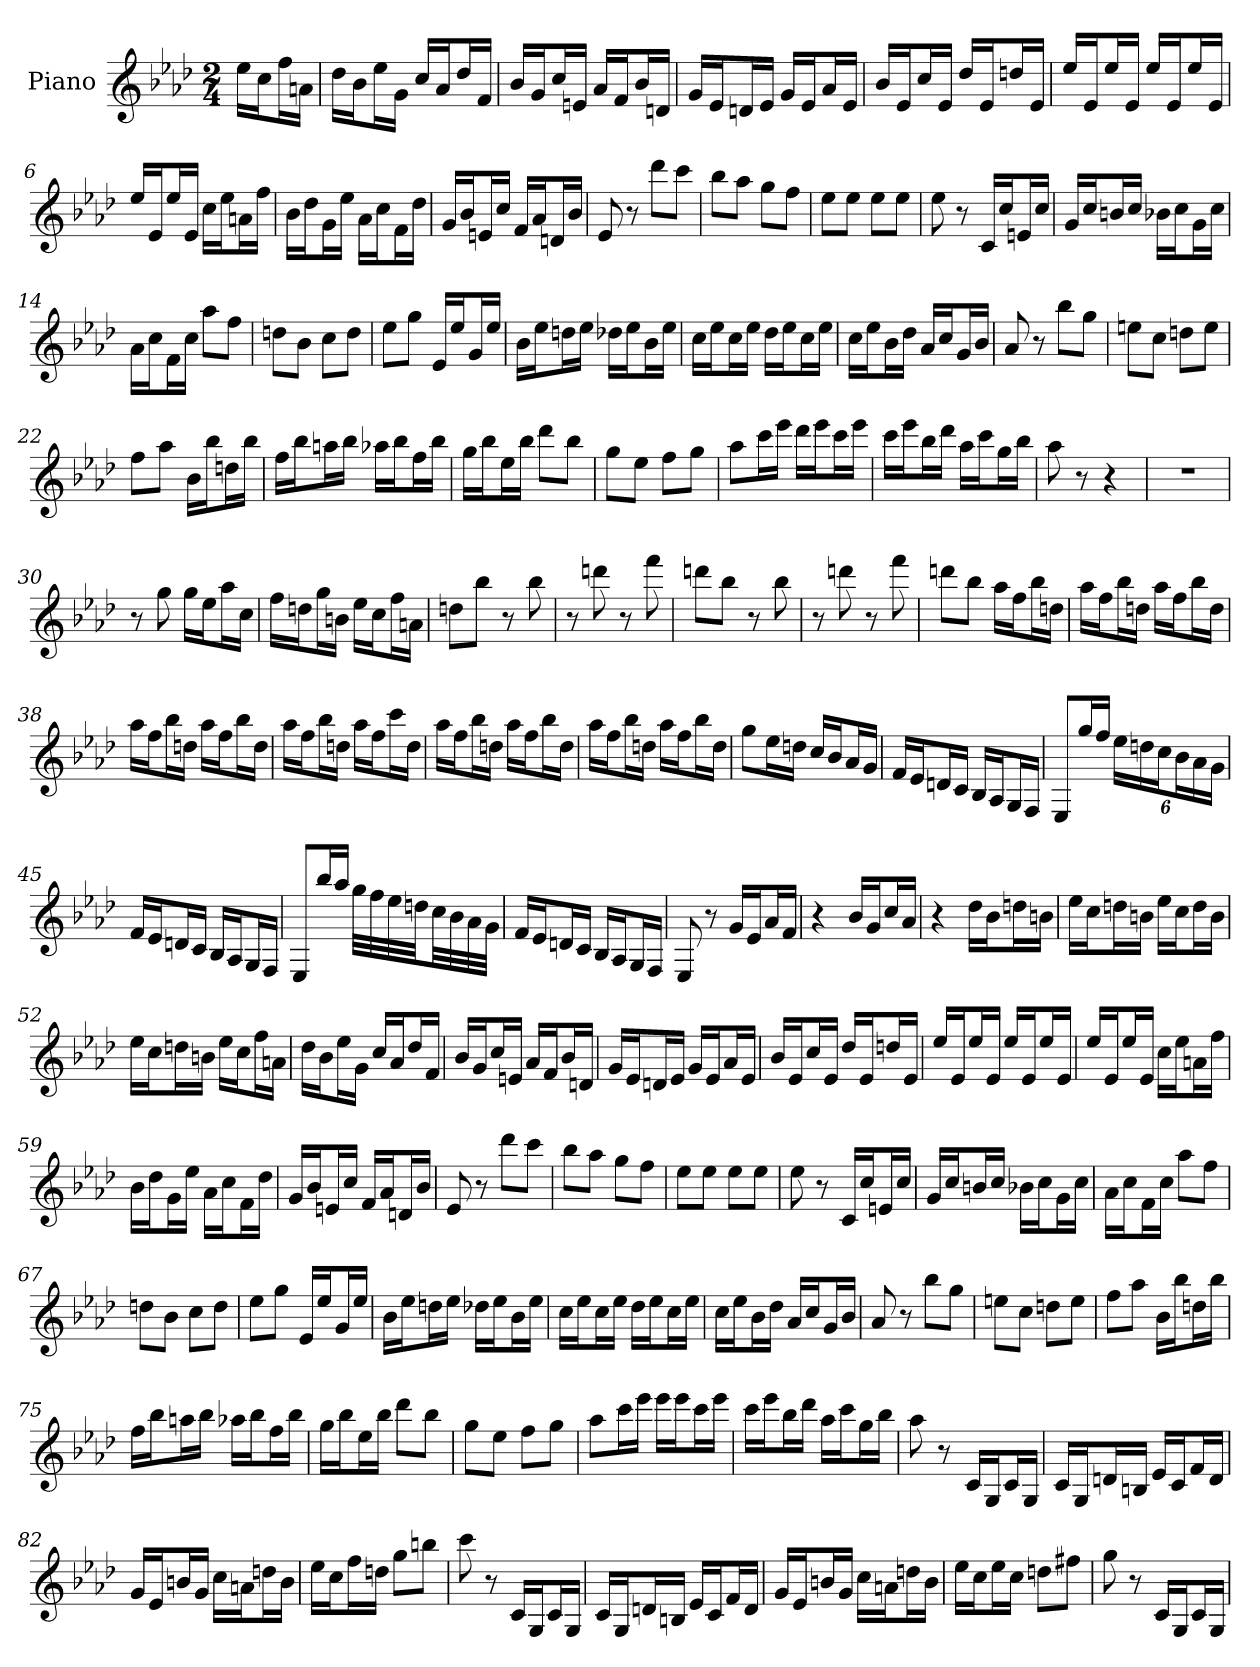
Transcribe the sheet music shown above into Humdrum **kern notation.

**kern
*part1
*staff1
*I"Piano
*I'Pno
*clefG2
*k[b-e-a-d-]
*A-:
*M2/4
*MM120
=
16ee-\LL
16cc\J
16ff\L
16an\JJ
=1
16dd-\LL
16b-\J
16ee-\L
16g\JJ
16cc/LL
16a-/J
16dd-/L
16f/JJ
=2
16b-/LL
16g/J
16cc/L
16en/JJ
16a-/LL
16f/J
16b-/L
16dn/JJ
=3
16g/LL
16e-/J
16dn/L
16e-/JJ
16g/LL
16e-/J
16a-/L
16e-/JJ
=4
16b-/LL
16e-/J
16cc/L
16e-/JJ
16dd-/LL
16e-/J
16ddn/L
16e-/JJ
=5
16ee-/LL
16e-/J
16ee-/L
16e-/JJ
16ee-/LL
16e-/J
16ee-/L
16e-/JJ
=6
16ee-/LL
16e-/J
16ee-/L
16e-/JJ
16cc\LL
16ee-\J
16an\L
16ff\JJ
=7
16b-\LL
16dd-\J
16g\L
16ee-\JJ
16a-\LL
16cc\J
16f\L
16dd-\JJ
=8
16g/LL
16b-/J
16en/L
16cc/JJ
16f/LL
16a-/J
16dn/L
16b-/JJ
=9
8e-
8r
8ddd-\L
8ccc\J
=10
8bb-\L
8aa-\J
8gg\L
8ff\J
=11
8ee-\L
8ee-\J
8ee-\L
8ee-\J
=12
8ee-
8r
16c/LL
16cc/J
16en/L
16cc/JJ
=13
16g/LL
16cc/J
16bn/L
16cc/JJ
16b-X\LL
16cc\J
16g\L
16cc\JJ
=14
16a-\LL
16cc\J
16f\L
16cc\JJ
8aa-\L
8ff\J
=15
8ddn\L
8b-\J
8cc\L
8dd\J
=16
8ee-\L
8gg\J
16e-/LL
16ee-/J
16g/L
16ee-/JJ
=17
16b-\LL
16ee-\J
16ddn\L
16ee-\JJ
16dd-X\LL
16ee-\J
16b-\L
16ee-\JJ
=18
16cc\LL
16ee-\J
16cc\L
16ee-\JJ
16dd-\LL
16ee-\J
16cc\L
16ee-\JJ
=19
16cc\LL
16ee-\J
16b-\L
16dd-\JJ
16a-/LL
16cc/J
16g/L
16b-/JJ
=20
8a-
8r
8bb-\L
8gg\J
=21
8een\L
8cc\J
8ddn\L
8ee\J
=22
8ff\L
8aa-\J
16b-\LL
16bb-\J
16ddn\L
16bb-\JJ
=23
16ff\LL
16bb-\J
16aan\L
16bb-\JJ
16aa-X\LL
16bb-\J
16ff\L
16bb-\JJ
=24
16gg\LL
16bb-\J
16ee-\L
16bb-\JJ
8ddd-\L
8bb-\J
=25
8gg\L
8ee-\J
8ff\L
8gg\J
=26
8aa-\L
16ccc\L
16eee-\JJ
16ddd-\LL
16eee-\J
16ccc\L
16eee-\JJ
=27
16ccc\LL
16eee-\J
16bb-\L
16ddd-\JJ
16aa-\LL
16ccc\J
16gg\L
16bb-\JJ
=28
8aa-
8r
4r
=29
2r
=30
8r
8gg
16gg\LL
16ee-\J
16aa-\L
16cc\JJ
=31
16ff\LL
16ddn\J
16gg\L
16bn\JJ
16ee-\LL
16cc\J
16ff\L
16an\JJ
=32
8ddn\L
8bb-\J
8r
8bb-
=33
8r
8dddn
8r
8fff
=34
8dddn\L
8bb-\J
8r
8bb-
=35
8r
8dddn
8r
8fff
=36
8dddn\L
8bb-\J
16aa-\LL
16ff\J
16bb-\L
16ddn\JJ
=37
16aa-\LL
16ff\J
16bb-\L
16ddn\JJ
16aa-\LL
16ff\J
16bb-\L
16dd\JJ
=38
16aa-\LL
16ff\J
16bb-\L
16ddn\JJ
16aa-\LL
16ff\J
16bb-\L
16dd\JJ
=39
16aa-\LL
16ff\J
16bb-\L
16ddn\JJ
16aa-\LL
16ff\J
16ccc\L
16dd\JJ
=40
16aa-\LL
16ff\J
16bb-\L
16ddn\JJ
16aa-\LL
16ff\J
16bb-\L
16dd\JJ
=41
16aa-\LL
16ff\J
16bb-\L
16ddn\JJ
16aa-\LL
16ff\J
16bb-\L
16dd\JJ
=42
8gg\L
16ee-\L
16ddn\JJ
16cc/LL
16b-/J
16a-/L
16g/JJ
=43
16f/LL
16e-/J
16dn/L
16c/JJ
16B-/LL
16A-/J
16G/L
16F/JJ
=44
8E-/L
16gg/L
16ff/JJ
24ee-\LL
24ddn\
24cc\J
24b-\L
24a-\
24g\JJ
=45
16f/LL
16e-/J
16dn/L
16c/JJ
16B-/LL
16A-/J
16G/L
16F/JJ
=46
8E-/L
16bb-/L
16aa-/JJ
32gg\LLL
32ff\
32ee-\
32ddn\JJ
32cc\LL
32b-\
32a-\
32g\JJJ
=47
16f/LL
16e-/J
16dn/L
16c/JJ
16B-/LL
16A-/J
16G/L
16F/JJ
=48
8E-
8r
16g/LL
16e-/J
16a-/L
16f/JJ
=49
4r
16b-/LL
16g/J
16cc/L
16a-/JJ
=50
4r
16dd-\LL
16b-\J
16ddn\L
16bn\JJ
=51
16ee-\LL
16cc\J
16ddn\L
16bn\JJ
16ee-\LL
16cc\J
16dd\L
16b\JJ
=52
16ee-\LL
16cc\J
16ddn\L
16bn\JJ
16ee-\LL
16cc\J
16ff\L
16an\JJ
=53
16dd-\LL
16b-\J
16ee-\L
16g\JJ
16cc/LL
16a-/J
16dd-/L
16f/JJ
=54
16b-/LL
16g/J
16cc/L
16en/JJ
16a-/LL
16f/J
16b-/L
16dn/JJ
=55
16g/LL
16e-/J
16dn/L
16e-/JJ
16g/LL
16e-/J
16a-/L
16e-/JJ
=56
16b-/LL
16e-/J
16cc/L
16e-/JJ
16dd-/LL
16e-/J
16ddn/L
16e-/JJ
=57
16ee-/LL
16e-/J
16ee-/L
16e-/JJ
16ee-/LL
16e-/J
16ee-/L
16e-/JJ
=58
16ee-/LL
16e-/J
16ee-/L
16e-/JJ
16cc\LL
16ee-\J
16an\L
16ff\JJ
=59
16b-\LL
16dd-\J
16g\L
16ee-\JJ
16a-\LL
16cc\J
16f\L
16dd-\JJ
=60
16g/LL
16b-/J
16en/L
16cc/JJ
16f/LL
16a-/J
16dn/L
16b-/JJ
=61
8e-
8r
8ddd-\L
8ccc\J
=62
8bb-\L
8aa-\J
8gg\L
8ff\J
=63
8ee-\L
8ee-\J
8ee-\L
8ee-\J
=64
8ee-
8r
16c/LL
16cc/J
16en/L
16cc/JJ
=65
16g/LL
16cc/J
16bn/L
16cc/JJ
16b-X\LL
16cc\J
16g\L
16cc\JJ
=66
16a-\LL
16cc\J
16f\L
16cc\JJ
8aa-\L
8ff\J
=67
8ddn\L
8b-\J
8cc\L
8dd\J
=68
8ee-\L
8gg\J
16e-/LL
16ee-/J
16g/L
16ee-/JJ
=69
16b-\LL
16ee-\J
16ddn\L
16ee-\JJ
16dd-X\LL
16ee-\J
16b-\L
16ee-\JJ
=70
16cc\LL
16ee-\J
16cc\L
16ee-\JJ
16dd-\LL
16ee-\J
16cc\L
16ee-\JJ
=71
16cc\LL
16ee-\J
16b-\L
16dd-\JJ
16a-/LL
16cc/J
16g/L
16b-/JJ
=72
8a-
8r
8bb-\L
8gg\J
=73
8een\L
8cc\J
8ddn\L
8ee\J
=74
8ff\L
8aa-\J
16b-\LL
16bb-\J
16ddn\L
16bb-\JJ
=75
16ff\LL
16bb-\J
16aan\L
16bb-\JJ
16aa-X\LL
16bb-\J
16ff\L
16bb-\JJ
=76
16gg\LL
16bb-\J
16ee-\L
16bb-\JJ
8ddd-\L
8bb-\J
=77
8gg\L
8ee-\J
8ff\L
8gg\J
=78
8aa-\L
16ccc\L
16eee-\JJ
16eee-\LL
16eee-\J
16ccc\L
16eee-\JJ
=79
16ccc\LL
16eee-\J
16bb-\L
16ddd-\JJ
16aa-\LL
16ccc\J
16gg\L
16bb-\JJ
=80
8aa-
8r
16c/LL
16G/J
16c/L
16G/JJ
=81
16c/LL
16G/J
16dn/L
16Bn/JJ
16e-/LL
16c/J
16f/L
16d/JJ
=82
16g/LL
16e-/J
16bn/L
16g/JJ
16cc\LL
16an\J
16ddn\L
16b\JJ
=83
16ee-\LL
16cc\J
16ff\L
16ddn\JJ
8gg\L
8bbn\J
=84
8ccc
8r
16c/LL
16G/J
16c/L
16G/JJ
=85
16c/LL
16G/J
16dn/L
16Bn/JJ
16e-/LL
16c/J
16f/L
16d/JJ
=86
16g/LL
16e-/J
16bn/L
16g/JJ
16cc\LL
16an\J
16ddn\L
16b\JJ
=87
16ee-\LL
16cc\J
16ee-\L
16cc\JJ
8ddn\L
8ff#X\J
=88
8gg
8r
16c/LL
16G/J
16c/L
16G/JJ
=
*-
